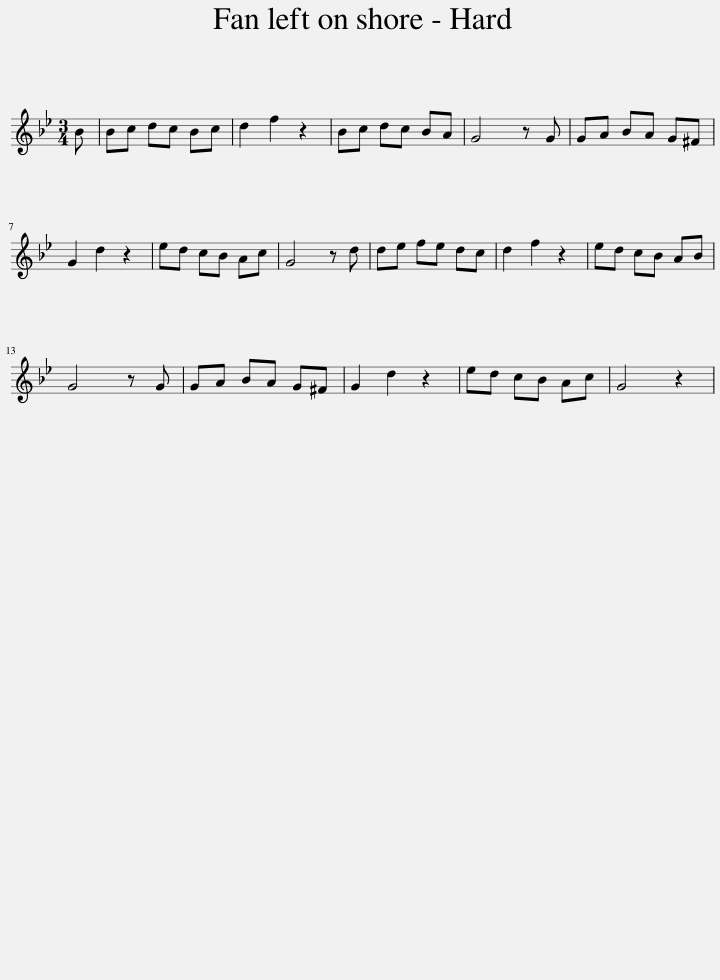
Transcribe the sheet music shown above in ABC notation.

X:1
L:1/8
M:3/4
I:linebreak $
K:Bb
V:1 treble
V:1
 B | Bc dc Bc | d2 f2 z2 | Bc dc BA | G4 z G | %5
 GA BA G^F |$ G2 d2 z2 | ed cB Ac | G4 z d | de fe dc | %10
 d2 f2 z2 | ed cB AB |$ G4 z G | GA BA G^F | G2 d2 z2 | %15
 ed cB Ac | G4 z2 | %17
